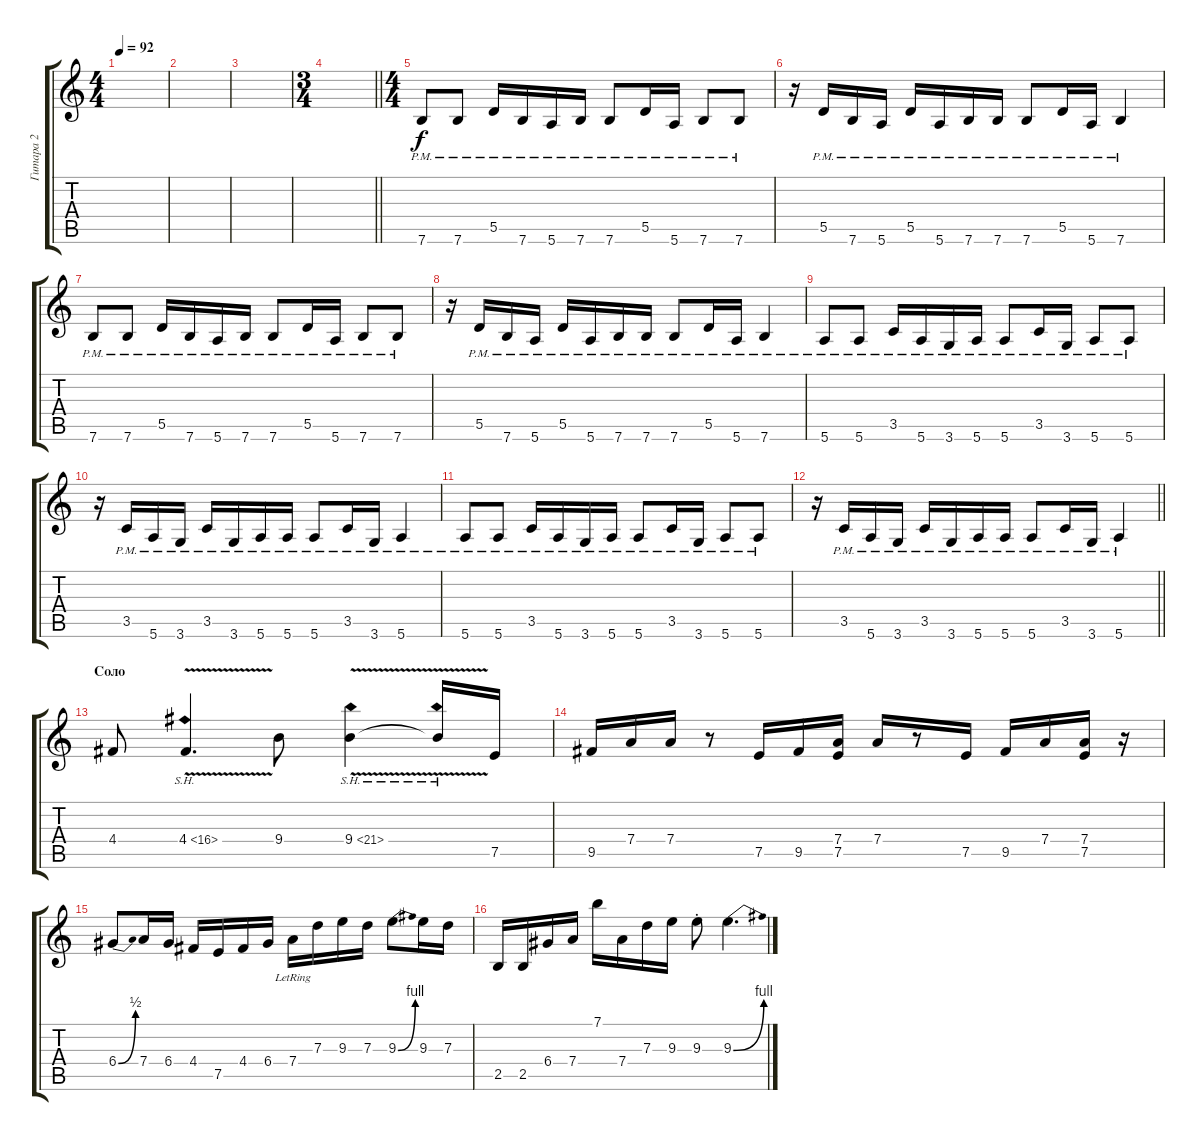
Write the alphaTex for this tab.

\track ("Гитара 2" "Гитара 2") {instrument overdrivenguitar}
\staff {score tabs}
\tuning (E4 B3 G3 D3 A2 E2) {hide}
\ts (4 4)
\tempo 92
\clef g2
\ks c
|
|
|
\ts (3 4)
\barLineRight lightlight
|
\ts (4 4)
7.6{pm}.8 7.6{pm}.8 5.5{pm}.16 7.6{pm}.16 5.6{pm}.16 7.6{pm}.16 7.6{pm}.8 5.5{pm}.16 5.6{pm}.16 7.6{pm}.8 7.6{pm}.8 |
r.16 5.5{pm}.16 7.6{pm}.16 5.6{pm}.16 5.5{pm}.16 5.6{pm}.16 7.6{pm}.16 7.6{pm}.16 7.6{pm}.8 5.5{pm}.16 5.6{pm}.16 7.6{pm}.4 |
7.6{pm}.8 7.6{pm}.8 5.5{pm}.16 7.6{pm}.16 5.6{pm}.16 7.6{pm}.16 7.6{pm}.8 5.5{pm}.16 5.6{pm}.16 7.6{pm}.8 7.6{pm}.8 |
r.16 5.5{pm}.16 7.6{pm}.16 5.6{pm}.16 5.5{pm}.16 5.6{pm}.16 7.6{pm}.16 7.6{pm}.16 7.6{pm}.8 5.5{pm}.16 5.6{pm}.16 7.6{pm}.4 |
5.6{pm}.8 5.6{pm}.8 3.5{pm}.16 5.6{pm}.16 3.6{pm}.16 5.6{pm}.16 5.6{pm}.8 3.5{pm}.16 3.6{pm}.16 5.6{pm}.8 5.6{pm}.8 |
r.16 3.5{pm}.16 5.6{pm}.16 3.6{pm}.16 3.5{pm}.16 3.6{pm}.16 5.6{pm}.16 5.6{pm}.16 5.6{pm}.8 3.5{pm}.16 3.6{pm}.16 5.6{pm}.4 |
5.6{pm}.8 5.6{pm}.8 3.5{pm}.16 5.6{pm}.16 3.6{pm}.16 5.6{pm}.16 5.6{pm}.8 3.5{pm}.16 3.6{pm}.16 5.6{pm}.8 5.6{pm}.8 |
\barLineRight lightlight
r.16 3.5{pm}.16 5.6{pm}.16 3.6{pm}.16 3.5{pm}.16 3.6{pm}.16 5.6{pm}.16 5.6{pm}.16 5.6{pm}.8 3.5{pm}.16 3.6{pm}.16 5.6{pm}.4 |
\section ("" "Соло")
4.4.8 4.4{sh 12 v}.4{d} 9.4.8 9.4{sh 12 v}.4 9.4{sh 12 v t}.16 7.5.16 |
9.5.16 7.4.16 7.4.16 r.8 7.5.16 9.5.16 (7.4 7.5).16 7.4.16 r.8 7.5.16 9.5.16 7.4.16 (7.4 7.5).16 r.16 |
6.4{be (bend 0 0 60 2)}.8 7.4.16 6.4.16 4.4.16 7.5.16 4.4.16 6.4.16 7.4{lr}.16 7.3.16 9.3.16 7.3.16 9.3{be (bend 0 0 60 4)}.8 9.3.16 7.3.16 |
2.5.16 2.5.16 6.4.16 7.4.16 7.1.16 7.4.16 7.3.16 9.3.16 9.3{st}.8 9.3{be (bend 0 0 60 4)}.4{d}
